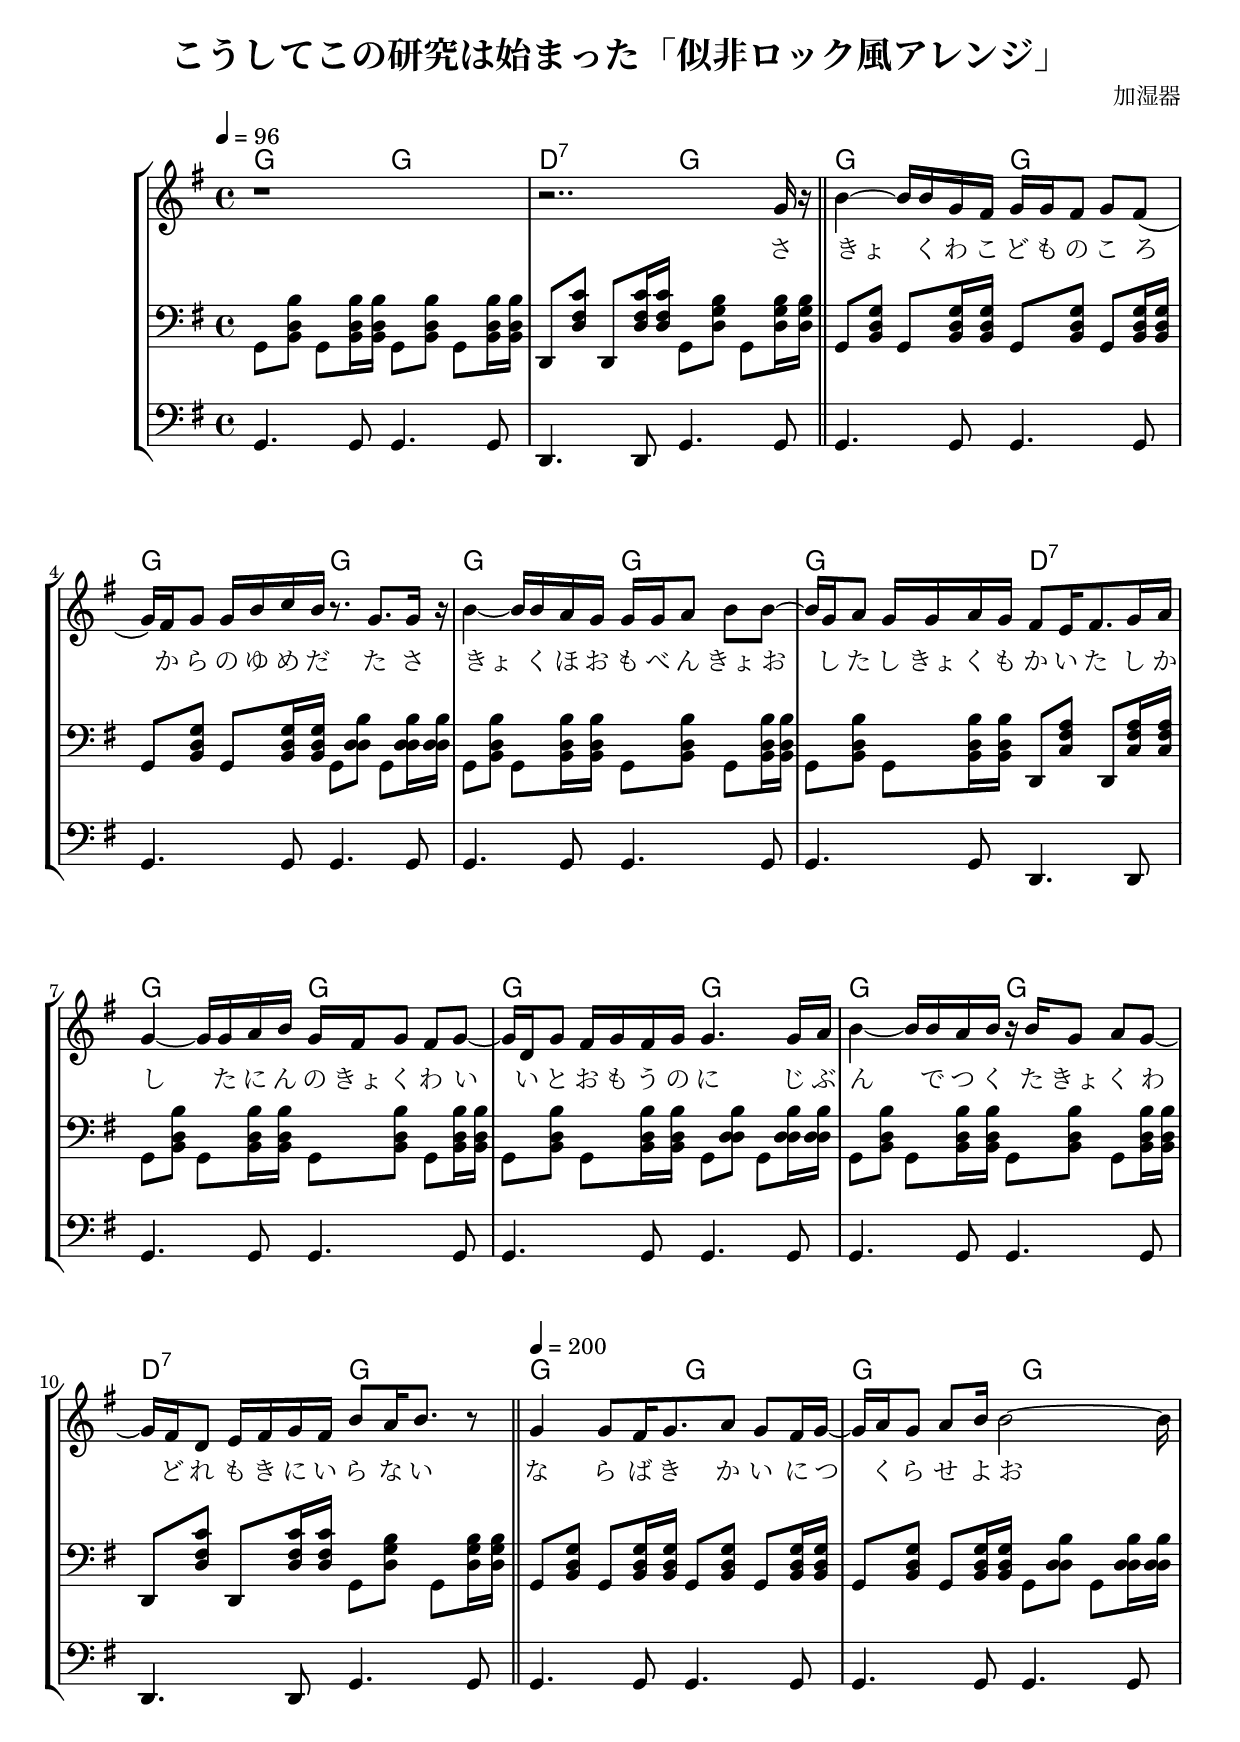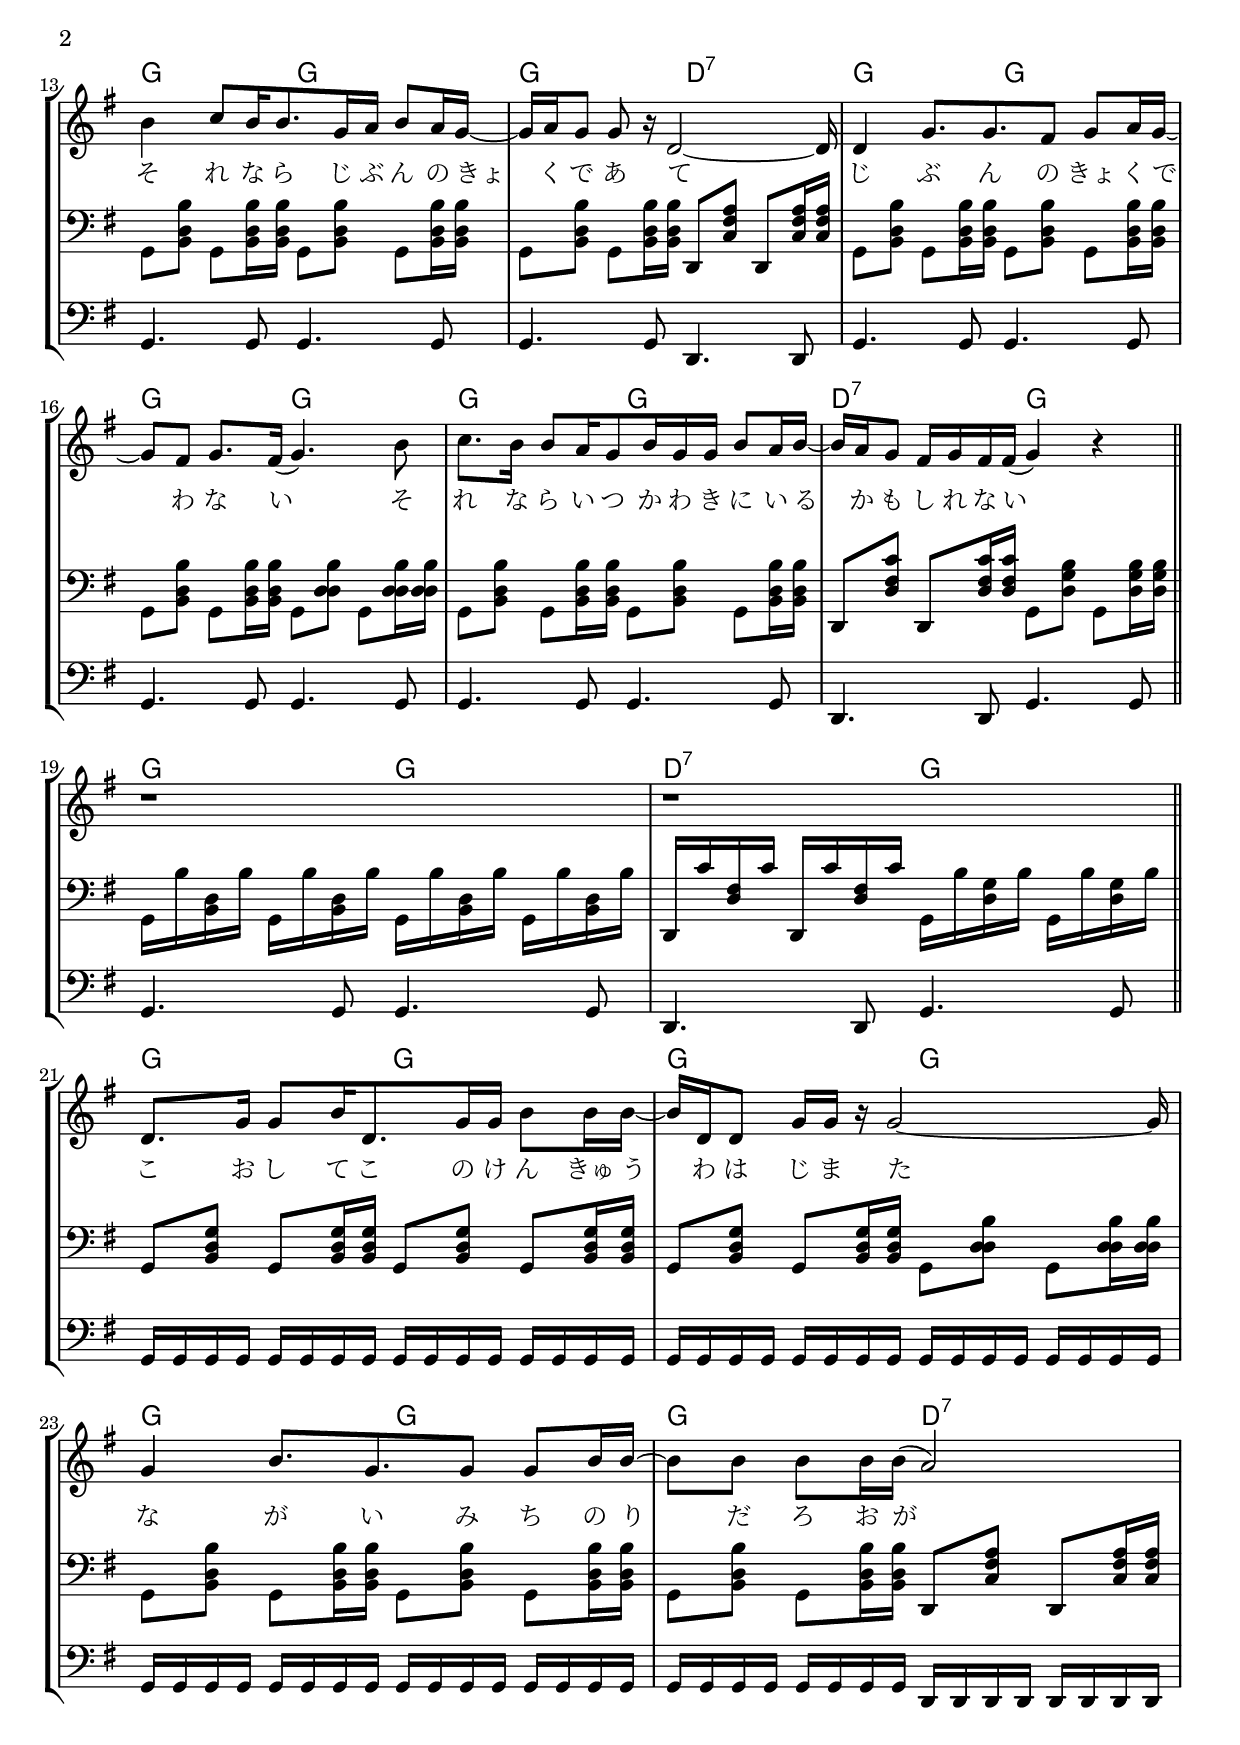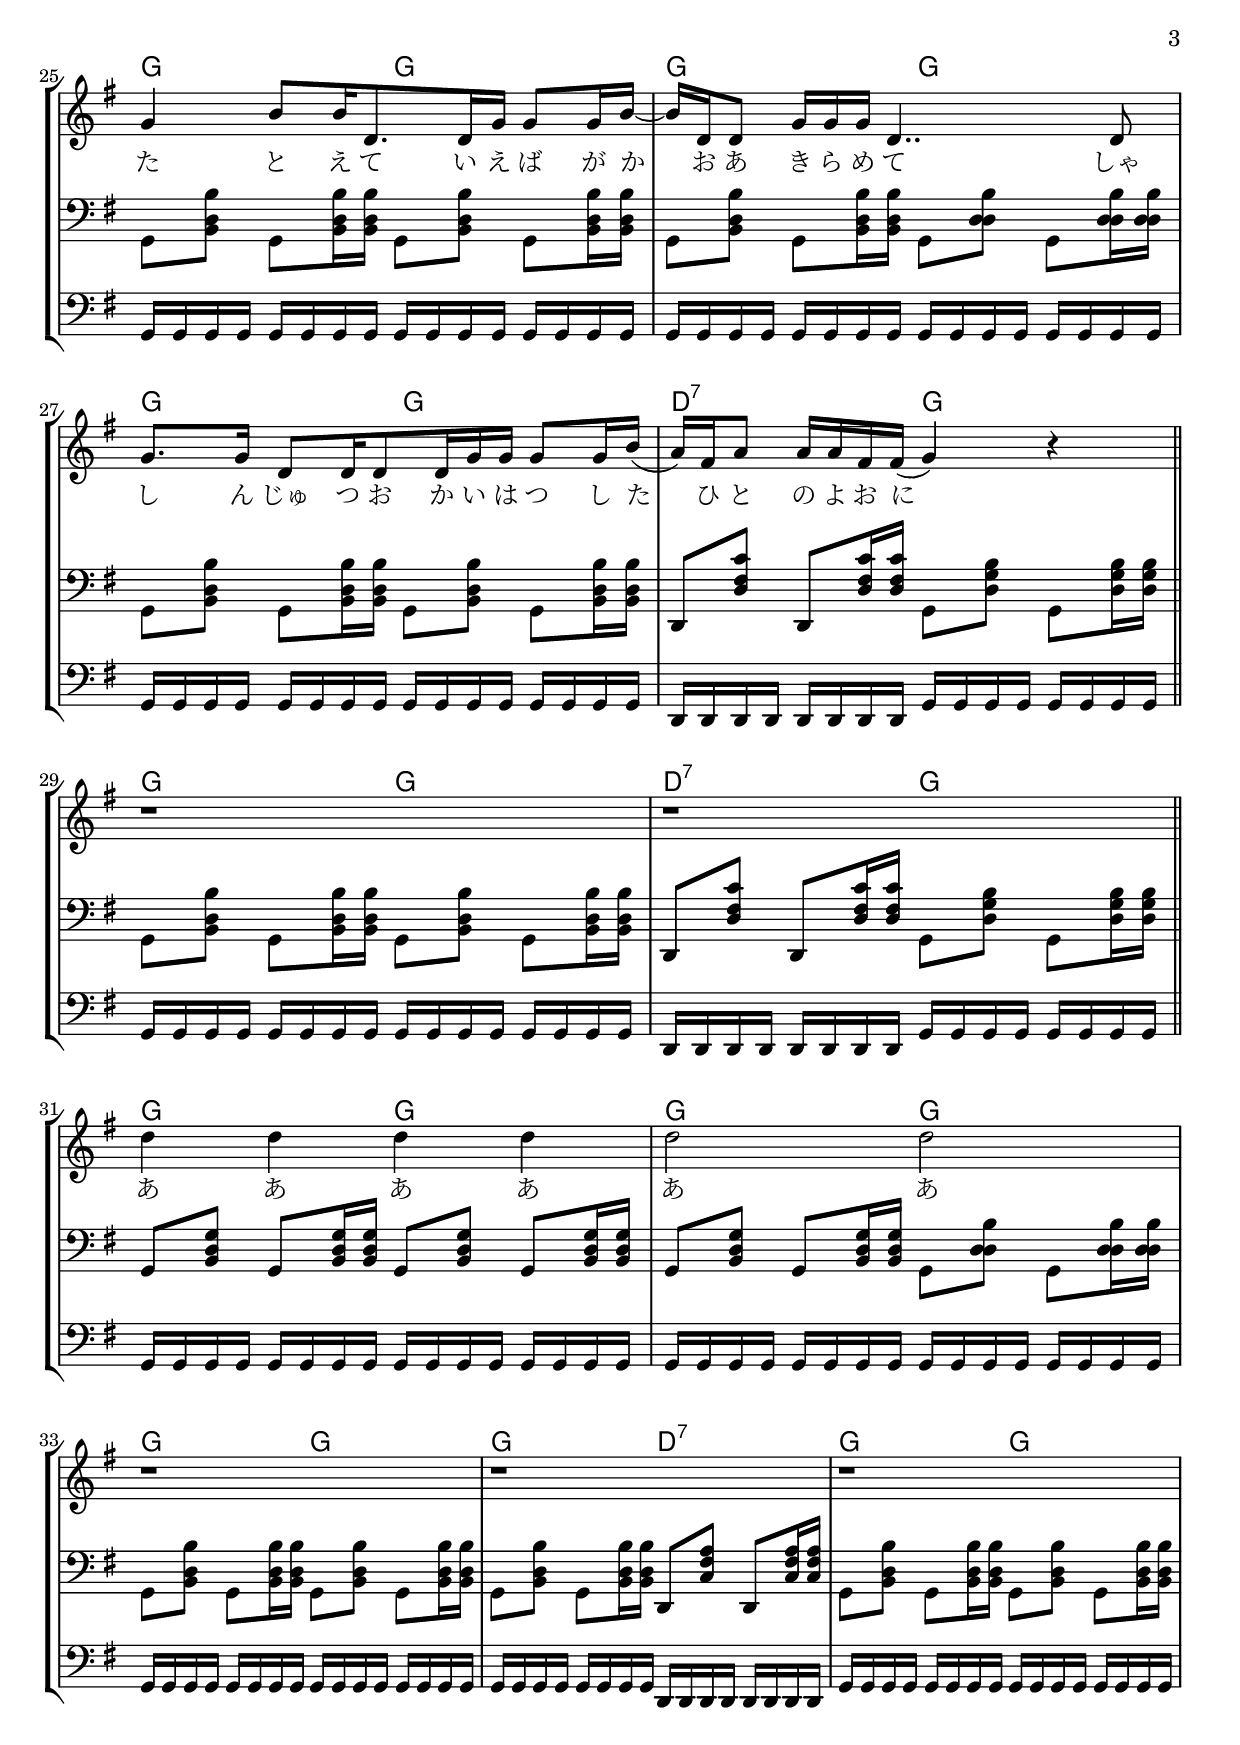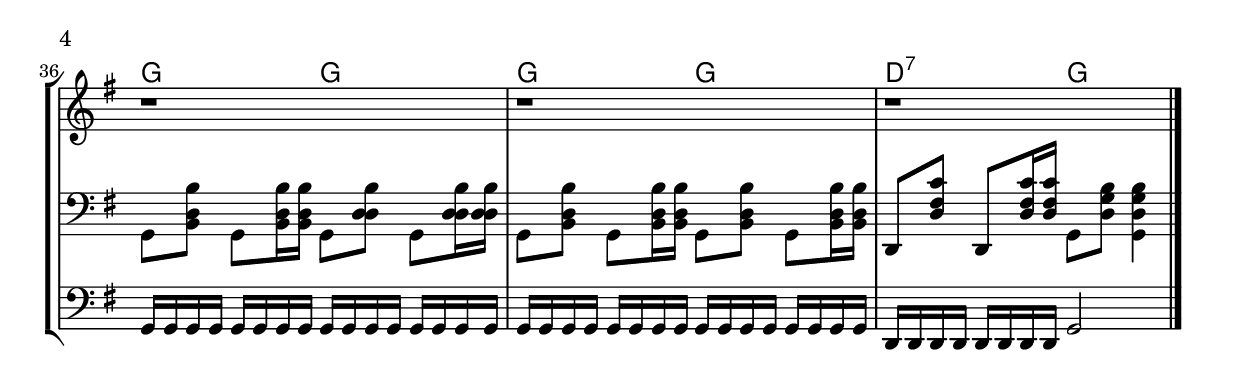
\version "2.12.1"

\header {
	title = \markup {こうしてこの研究は始まった「似非ロック風アレンジ」}
	composer = \markup \center-column {加湿器}
}

harmony = \chordmode {
	g2 g d:7 g 

	g g g g g g g d:7 g g g g g g d:7 g 

	g g g g g g g d:7 g g g g g g d:7 g 

	g g d:7 g 

	g g g g g g g d:7 g g g g g g d:7 g 

	g g d:7 g 

	g g g g g g g d:7 g g g g g g d:7 g 
}

melody = {
	\key g \major
	\tempo 4 = 96
	r1 | r2.. 
	\set Staff.midiInstrument = #"mmi0.38"
	g'16  r16 
	b'4~b'16  b'16  g'16  fis'16  g'16  g'16  fis'8  g'8  fis'8 
	(g'16)  fis'16  g'8  g'16  b'16  c''16  b'16  r8.  g'8.  g'16  r16 
	b'4~b'16  b'16  a'16  g'16  g'16  g'16  a'8  b'8  b'8~ 
	b'16  g'16  a'8  g'16  g'16  a'16  g'16  fis'8  e'16  fis'8.  g'16  a'16 
	g'4~g'16  g'16  a'16  b'16  g'16  fis'16  g'8  fis'8  g'8~ 
	g'16  d'16  g'8  fis'16  g'16  fis'16  g'16  g'4.  g'16  a'16 
	b'4~b'16  b'16  a'16  b'16  r16  b'16  g'8  a'8  g'8~ 
	g'16  fis'16  d'8  e'16  fis'16  g'16  fis'16  b'8  a'16  b'8.  	r8 	\set Staff.midiInstrument = #"mmi0.38"
		\tempo 4 = 200
 g'4  g'8  fis'16  g'8.  a'8  g'8  fis'16  g'16~ 
	g'16  a'16  g'8  a'8  b'16  b'2~b'16 
	b'4  c''8  b'16  b'8.  g'16  a'16  b'8  a'16  g'16~ 
	g'16  a'16  g'8  g'8  r16  d'2~d'16 
	d'4  g'8.  g'8.  fis'8  g'8  a'16  g'16~ 
	g'8  fis'8  g'8.  fis'16  (g'4.)  b'8 
	c''8.  b'16  b'8  a'16  g'8  b'16  g'16  g'16  b'8  a'16  b'16~ 
	b'16  a'16  g'8  fis'16  g'16  fis'16  fis'16  (g'4)  	r4 	r1 | r1   
	\set Staff.midiInstrument = #"mmi0.38"
	 d'8.  g'16  g'8  b'16  d'8.  g'16  g'16  b'8  b'16  b'16~ 
	b'16  d'16  d'8  g'16  g'16  r16  g'2~g'16 
	g'4  b'8.  g'8.  g'8  g'8  b'16  b'16~ 
	b'8  b'8  b'8  b'16  b'16  (a'2) 
	g'4  b'8  b'16  d'8.  d'16  g'16  g'8  g'16  b'16~ 
	b'16  d'16  d'8  g'16  g'16  g'16  d'4..  d'8 
	g'8.  g'16  d'8  d'16  d'8  d'16  g'16  g'16  g'8  g'16  b'16 
	(a'16)  fis'16  a'8  a'16  a'16  fis'16  fis'16  (g'4)  	r4 	r1 | r1   
	\set Staff.midiInstrument = #"mmi0.38"
	 d''4  d''4  d''4  d''4 
	d''2  d''2
	r1 r1 r1 r1 r1 r1 	\bar "|."
}

words = \lyricmode {
	
	さ  きょ  く  わ  こ  ど  も  の  こ  ろ  か  ら  の  ゆ  め  だ  た  さ  きょ  く  ほ  お  も  べ  ん  きょ  お  し  た  し  きょ  く  も  か  い  た  し  か  し  た  に  ん  の  きょ  く  わ  い  い  と  お  も  う  の  に  じ  ぶ  ん  で  つ  く  た  きょ  く  わ  ど  れ  も  き  に  い  ら  な  い  
	な  ら  ば  き  か  い  に  つ  く  ら  せ  よ  お  そ  れ  な  ら  じ  ぶ  ん  の  きょ  く  で  あ  て  じ  ぶ  ん  の  きょ  く  で  わ  な  い  そ  れ  な  ら  い  つ  か  わ  き  に  い  る  か  も  し  れ  な  い  
	
	こ  お  し  て  こ  の  け  ん  きゅ  う  わ  は  じ  ま  た  な  が  い  み  ち  の  り  だ  ろ  お  が  た  と  え  て  い  え  ば  が  か  お  あ  き  ら  め  て  しゃ  し  ん  じゅ  つ  お  か  い  は  つ  し  た  ひ  と  の  よ  お  に  
	
	あ  あ  あ  あ  あ  あ  
}

tempochange = {
	\tempo 4 = 96
	r1 | r1 \bar "||"
	\tempo 4 = 96
	r1 | r1 | r1 | r1 | r1 | r1 | r1 | r1 \bar "||"
	\tempo 4 = 200
	r1 | r1 | r1 | r1 | r1 | r1 | r1 | r1 \bar "||"
	\tempo 4 = 200
	r1 | r1 \bar "||"
	\tempo 4 = 200
	r1 | r1 | r1 | r1 | r1 | r1 | r1 | r1 \bar "||"
	\tempo 4 = 200
	r1 | r1 \bar "||"
	\tempo 4 = 200
	r1 | r1 | r1 | r1 | r1 | r1 | r1 | r1 \bar "|."
}

mainacc = {
	\clef bass
	\set Staff.midiInstrument = #"Overdriven Guitar"
	\key g \major
	\tempo 4 = 96
	g,8 <b, d b> g, <b, d b>16 <b, d b>
	g,8 <b, d b> g, <b, d b>16 <b, d b>
	d,8 <d fis c'> d, <d fis c'>16 <d fis c'>
	g,8 <d g b> g, <d g b>16 <d g b>
	\bar "||"

	\set Staff.midiInstrument = #"Overdriven Guitar"
	g,8 <b, d g> g, <b, d g>16 <b, d g>
	g,8 <b, d g> g, <b, d g>16 <b, d g>
	g,8 <b, d g> g, <b, d g>16 <b, d g>
	g,8 <d d b> g, <d d b>16 <d d b>
	g,8 <b, d b> g, <b, d b>16 <b, d b>
	g,8 <b, d b> g, <b, d b>16 <b, d b>
	g,8 <b, d b> g, <b, d b>16 <b, d b>
	d,8 <c fis a> d, <c fis a>16 <c fis a>
	g,8 <b, d b> g, <b, d b>16 <b, d b>
	g,8 <b, d b> g, <b, d b>16 <b, d b>
	g,8 <b, d b> g, <b, d b>16 <b, d b>
	g,8 <d d b> g, <d d b>16 <d d b>
	g,8 <b, d b> g, <b, d b>16 <b, d b>
	g,8 <b, d b> g, <b, d b>16 <b, d b>
	d,8 <d fis c'> d, <d fis c'>16 <d fis c'>
	g,8 <d g b> g, <d g b>16 <d g b>
	\bar "||"

	\set Staff.midiInstrument = #"Distorted Guitar"
	\tempo 4 = 200
	g,8 <b, d g> g, <b, d g>16 <b, d g>
	g,8 <b, d g> g, <b, d g>16 <b, d g>
	g,8 <b, d g> g, <b, d g>16 <b, d g>
	g,8 <d d b> g, <d d b>16 <d d b>
	g,8 <b, d b> g, <b, d b>16 <b, d b>
	g,8 <b, d b> g, <b, d b>16 <b, d b>
	g,8 <b, d b> g, <b, d b>16 <b, d b>
	d,8 <c fis a> d, <c fis a>16 <c fis a>
	g,8 <b, d b> g, <b, d b>16 <b, d b>
	g,8 <b, d b> g, <b, d b>16 <b, d b>
	g,8 <b, d b> g, <b, d b>16 <b, d b>
	g,8 <d d b> g, <d d b>16 <d d b>
	g,8 <b, d b> g, <b, d b>16 <b, d b>
	g,8 <b, d b> g, <b, d b>16 <b, d b>
	d,8 <d fis c'> d, <d fis c'>16 <d fis c'>
	g,8 <d g b> g, <d g b>16 <d g b>
	\bar "||"

	\set Staff.midiInstrument = #"Distorted Guitar"
	g,16 b <b, d> b g, b <b, d> b
	g,16 b <b, d> b g, b <b, d> b
	d,16 c' <d fis> c' d, c' <d fis> c'
	g,16 b <d g> b g, b <d g> b
	\bar "||"

	\set Staff.midiInstrument = #"Distorted Guitar"
	g,8 <b, d g> g, <b, d g>16 <b, d g>
	g,8 <b, d g> g, <b, d g>16 <b, d g>
	g,8 <b, d g> g, <b, d g>16 <b, d g>
	g,8 <d d b> g, <d d b>16 <d d b>
	g,8 <b, d b> g, <b, d b>16 <b, d b>
	g,8 <b, d b> g, <b, d b>16 <b, d b>
	g,8 <b, d b> g, <b, d b>16 <b, d b>
	d,8 <c fis a> d, <c fis a>16 <c fis a>
	g,8 <b, d b> g, <b, d b>16 <b, d b>
	g,8 <b, d b> g, <b, d b>16 <b, d b>
	g,8 <b, d b> g, <b, d b>16 <b, d b>
	g,8 <d d b> g, <d d b>16 <d d b>
	g,8 <b, d b> g, <b, d b>16 <b, d b>
	g,8 <b, d b> g, <b, d b>16 <b, d b>
	d,8 <d fis c'> d, <d fis c'>16 <d fis c'>
	g,8 <d g b> g, <d g b>16 <d g b>
	\bar "||"

	\set Staff.midiInstrument = #"Distorted Guitar"
	g,8 <b, d b> g, <b, d b>16 <b, d b>
	g,8 <b, d b> g, <b, d b>16 <b, d b>
	d,8 <d fis c'> d, <d fis c'>16 <d fis c'>
	g,8 <d g b> g, <d g b>16 <d g b>
	\bar "||"

	\set Staff.midiInstrument = #"Distorted Guitar"
	g,8 <b, d g> g, <b, d g>16 <b, d g>
	g,8 <b, d g> g, <b, d g>16 <b, d g>
	g,8 <b, d g> g, <b, d g>16 <b, d g>
	g,8 <d d b> g, <d d b>16 <d d b>
	g,8 <b, d b> g, <b, d b>16 <b, d b>
	g,8 <b, d b> g, <b, d b>16 <b, d b>
	g,8 <b, d b> g, <b, d b>16 <b, d b>
	d,8 <c fis a> d, <c fis a>16 <c fis a>
	g,8 <b, d b> g, <b, d b>16 <b, d b>
	g,8 <b, d b> g, <b, d b>16 <b, d b>
	g,8 <b, d b> g, <b, d b>16 <b, d b>
	g,8 <d d b> g, <d d b>16 <d d b>
	g,8 <b, d b> g, <b, d b>16 <b, d b>
	g,8 <b, d b> g, <b, d b>16 <b, d b>
	d,8 <d fis c'> d, <d fis c'>16 <d fis c'>
	g,8 <d g b>8 <g, d g b>4
	\bar "|."
}

subacc = {
	\clef bass
	\set Staff.midiInstrument = #"Electric Bass (pick)"
	\key g \major
	\tempo 4 = 96
	g,4.g,8
	g,4.g,8
	d,4.d,8
	g,4.g,8
	\bar "||"

	\set Staff.midiInstrument = #"Electric Bass (pick)"
	g,4.g,8
	g,4.g,8
	g,4.g,8
	g,4.g,8
	g,4.g,8
	g,4.g,8
	g,4.g,8
	d,4.d,8
	g,4.g,8
	g,4.g,8
	g,4.g,8
	g,4.g,8
	g,4.g,8
	g,4.g,8
	d,4.d,8
	g,4.g,8
	\bar "||"

	\set Staff.midiInstrument = #"Electric Bass (pick)"
	\tempo 4 = 200
	g,4.g,8
	g,4.g,8
	g,4.g,8
	g,4.g,8
	g,4.g,8
	g,4.g,8
	g,4.g,8
	d,4.d,8
	g,4.g,8
	g,4.g,8
	g,4.g,8
	g,4.g,8
	g,4.g,8
	g,4.g,8
	d,4.d,8
	g,4.g,8
	\bar "||"

	\set Staff.midiInstrument = #"Electric Bass (pick)"
	g,4.g,8
	g,4.g,8
	d,4.d,8
	g,4.g,8
	\bar "||"

	\set Staff.midiInstrument = #"Electric Bass (pick)"
	g,16 g,16 g,16 g,16 g,16 g,16 g,16 g,16
	g,16 g,16 g,16 g,16 g,16 g,16 g,16 g,16
	g,16 g,16 g,16 g,16 g,16 g,16 g,16 g,16
	g,16 g,16 g,16 g,16 g,16 g,16 g,16 g,16
	g,16 g,16 g,16 g,16 g,16 g,16 g,16 g,16
	g,16 g,16 g,16 g,16 g,16 g,16 g,16 g,16
	g,16 g,16 g,16 g,16 g,16 g,16 g,16 g,16
	d,16 d,16 d,16 d,16 d,16 d,16 d,16 d,16
	g,16 g,16 g,16 g,16 g,16 g,16 g,16 g,16
	g,16 g,16 g,16 g,16 g,16 g,16 g,16 g,16
	g,16 g,16 g,16 g,16 g,16 g,16 g,16 g,16
	g,16 g,16 g,16 g,16 g,16 g,16 g,16 g,16
	g,16 g,16 g,16 g,16 g,16 g,16 g,16 g,16
	g,16 g,16 g,16 g,16 g,16 g,16 g,16 g,16
	d,16 d,16 d,16 d,16 d,16 d,16 d,16 d,16
	g,16 g,16 g,16 g,16 g,16 g,16 g,16 g,16
	\bar "||"

	\set Staff.midiInstrument = #"Electric Bass (pick)"
	g,16 g,16 g,16 g,16 g,16 g,16 g,16 g,16
	g,16 g,16 g,16 g,16 g,16 g,16 g,16 g,16
	d,16 d,16 d,16 d,16 d,16 d,16 d,16 d,16
	g,16 g,16 g,16 g,16 g,16 g,16 g,16 g,16
	\bar "||"

	\set Staff.midiInstrument = #"Electric Bass (pick)"
	g,16 g,16 g,16 g,16 g,16 g,16 g,16 g,16
	g,16 g,16 g,16 g,16 g,16 g,16 g,16 g,16
	g,16 g,16 g,16 g,16 g,16 g,16 g,16 g,16
	g,16 g,16 g,16 g,16 g,16 g,16 g,16 g,16
	g,16 g,16 g,16 g,16 g,16 g,16 g,16 g,16
	g,16 g,16 g,16 g,16 g,16 g,16 g,16 g,16
	g,16 g,16 g,16 g,16 g,16 g,16 g,16 g,16
	d,16 d,16 d,16 d,16 d,16 d,16 d,16 d,16
	g,16 g,16 g,16 g,16 g,16 g,16 g,16 g,16
	g,16 g,16 g,16 g,16 g,16 g,16 g,16 g,16
	g,16 g,16 g,16 g,16 g,16 g,16 g,16 g,16
	g,16 g,16 g,16 g,16 g,16 g,16 g,16 g,16
	g,16 g,16 g,16 g,16 g,16 g,16 g,16 g,16
	g,16 g,16 g,16 g,16 g,16 g,16 g,16 g,16
	d,16 d,16 d,16 d,16 d,16 d,16 d,16 d,16
	g,2
	\bar "|."
}

percA = {
	\drummode {
	cymc1  |r1  \bar "||"
	r1  |hh4 hh4 hh4 hh4  |r1  |hh4 hh4 hh4 hh4  |r1  |hh4 hh4 hh4 hh4  |r1  |hh4 hh4 hh2  \bar "||"
	r1  |hh4 hh4 hh4 hh4  |r1  |hh4 hh4 hh4 hh4  |r1  |hh4 hh4 hh4 hh4  |r1  |hh4 hh4 hh2  \bar "||"
	r4 hh4 hh4 hh4  |hh4 hh4 hh4 hh4  \bar "||"
	cymc1  |r1  |r1  |r1  |cymc1  |r1  |r1  |r1  \bar "||"
	cymc1  |r1  \bar "||"
	cymc1  |r1  |r1  |r1  |cymc1  |r1  |r1  |r1  \bar "|."
	}
}

percB = {
	\drummode {
	r8 hho8 hho8 hho8 hho8 hho8 hho8 hho8  |hho8 hho8 hho8 hho8 hho8 hho8 hho8 hho8  \bar "||"
	sn4 sn4 sn4 sn4  |r4 sn2 sn8. sn16  |sn4 sn4 sn4 sn4  |r4 sn2 sn8. sn16  |sn4 sn4 sn4 sn4  |r4 sn2 sn8. sn16  |sn4 sn4 sn4 sn4  |r4 sn4 r16 sn16 sn16 sn16 sn16 sn16 sn16 sn16  \bar "||"
	sn4 sn4 sn4 sn4  |r4 sn2 sn8. sn16  |sn4 sn4 sn4 sn4  |r4 sn2 sn8. sn16  |sn4 sn4 sn4 sn4  |r4 sn2 sn8. sn16  |sn4 sn4 sn4 sn4  |r4 sn4 r16 sn16 sn16 sn16 sn16 sn16 sn16 sn16  \bar "||"
	r8 hhp4 hhp4 hhp4 hhp8  |r8 hhp4 hhp2 r8  \bar "||"
	r8 hho8 hho8 hho8 hho8 hho8 hho8 hho8  |hho8 hho8 hho8 hho8 hho8 hho8 hho8 hho8  |hho8 hho8 hho8 hho8 hho8 hho8 hho8 hho8  |hho8 hho8 hho8 hho8 hho8 hho4.  |r8 hho8 hho8 hho8 hho8 hho8 hho8 hho8  |hho8 hho8 hho8 hho8 hho8 hho8 hho8 hho8  |hho8 hho8 hho8 hho8 hho8 hho8 hho8 hho8  |hho8 hho8 hho8 hho8 hho8 hho4.  \bar "||"
	r8 hho8 hho8 hho8 hho8 hho8 hho8 hho8  |hho8 hho8 hho8 hho8 hho8 hho8 hho8 hho8  \bar "||"
	r8 hho8 hho8 hho8 hho8 hho8 hho8 hho8  |hho8 hho8 hho8 hho8 hho8 hho8 hho8 hho8  |hho8 hho8 hho8 hho8 hho8 hho8 hho8 hho8  |hho8 hho8 hho8 hho8 hho8 hho4.  |r8 hho8 hho8 hho8 hho8 hho8 hho8 hho8  |hho8 hho8 hho8 hho8 hho8 hho8 hho8 hho8  |hho8 hho8 hho8 hho8 hho8 hho8 hho8 hho8  |hho8 hho8 hho8 hho8 hho8 hho4.  \bar "|."
	}
}

percC = {
	\drummode {
	r1  |r1  \bar "||"
	bd16 bd16 bd16 bd16 bd16 bd16 bd16 bd16 bd16 bd16 bd16 bd16 bd16 bd16 bd16 bd16  |bd8 bd8 bd8 bd8 bd8 bd8 bd8 bd8  |bd16 bd16 bd16 bd16 bd16 bd16 bd16 bd16 bd16 bd16 bd16 bd16 bd16 bd16 bd16 bd16  |bd8 bd8 bd8 bd8 bd8 bd8 bd8 bd8  |bd16 bd16 bd16 bd16 bd16 bd16 bd16 bd16 bd16 bd16 bd16 bd16 bd16 bd16 bd16 bd16  |bd8 bd8 bd8 bd8 bd8 bd8 bd8 bd8  |bd16 bd16 bd16 bd16 bd16 bd16 bd16 bd16 bd16 bd16 bd16 bd16 bd16 bd16 bd16 bd16  |bd8 bd8 bd8 bd8 bd8 bd8 bd8 bd8  \bar "||"
	bd16 bd16 bd16 bd16 bd16 bd16 bd16 bd16 bd16 bd16 bd16 bd16 bd16 bd16 bd16 bd16  |bd8 bd8 bd8 bd8 bd8 bd8 bd8 bd8  |bd16 bd16 bd16 bd16 bd16 bd16 bd16 bd16 bd16 bd16 bd16 bd16 bd16 bd16 bd16 bd16  |bd8 bd8 bd8 bd8 bd8 bd8 bd8 bd8  |bd16 bd16 bd16 bd16 bd16 bd16 bd16 bd16 bd16 bd16 bd16 bd16 bd16 bd16 bd16 bd16  |bd8 bd8 bd8 bd8 bd8 bd8 bd8 bd8  |bd16 bd16 bd16 bd16 bd16 bd16 bd16 bd16 bd16 bd16 bd16 bd16 bd16 bd16 bd16 bd16  |bd8 bd8 bd8 bd8 bd8 bd8 bd8 bd8  \bar "||"
	r4 sn2 sn4  |r4 sn4 r16 sn16 sn8. sn16 sn16 sn16  \bar "||"
	r1  |r1  |r1  |r2. hh4  |r1  |r1  |r1  |r2. hh4  \bar "||"
	r1  |r1  \bar "||"
	r1  |r1  |r1  |r2. hh4  |r1  |r1  |r1  |r2. hh4  \bar "|."
	}
}

percD = {
	\drummode {
	r8 sn4 sn4 sn4 sn8  |r8 sn4 sn4 sn4 sn8  \bar "||"
	r1  |r8 hho4 hho4 hho4 hho8  |r1  |r8 hho4 hho4 hho4 hho8  |r1  |r8 hho4 hho4 hho4 hho8  |r1  |r8 hho4 hho2 r8  \bar "||"
	r1  |r8 hho4 hho4 hho4 hho8  |r1  |r8 hho4 hho4 hho4 hho8  |r1  |r8 hho4 hho4 hho4 hho8  |r1  |r8 hho4 hho2 r8  \bar "||"
	bd2 bd8 bd16 bd4 r16  |bd4. bd8 bd4 bd4  \bar "||"
	r8 sn4 sn4 sn4 sn8  |r8 sn4 sn4 sn4 sn8  |r8 sn4 sn4 sn4 sn8  |r8 sn4 sn4 sn8. sn16 sn16 sn16  |r8 sn4 sn4 sn4 sn8  |r8 sn4 sn4 sn4 sn8  |r8 sn4 sn4 sn4 sn8  |r8 sn4 sn4 sn8. sn16 sn16 sn16  \bar "||"
	r8 sn4 sn4 sn4 sn8  |r8 sn4 sn4 sn4 sn8  \bar "||"
	r8 sn4 sn4 sn4 sn8  |r8 sn4 sn4 sn4 sn8  |r8 sn4 sn4 sn4 sn8  |r8 sn4 sn4 sn8. sn16 sn16 sn16  |r8 sn4 sn4 sn4 sn8  |r8 sn4 sn4 sn4 sn8  |r8 sn4 sn4 sn4 sn8  |r8 sn4 sn4 sn8. sn16 sn16 sn16  \bar "|."
	}
}

percE = {
	\drummode {
	bd4 bd16 bd8. bd8. bd8 bd8.  |bd4 bd16 bd8. bd16 bd8 bd8 bd8.  \bar "||"
	cymc4 cymc4 cymc4 cymc4  |r1 |cymc4 cymc4 cymc4 cymc4  |r1 |cymc4 cymc4 cymc4 cymc4  |r1 |cymc4 cymc4 cymc4 cymc4  |r1 \bar "||"
	cymc4 cymc4 cymc4 cymc4  |r1 |cymc4 cymc4 cymc4 cymc4  |r1 |cymc4 cymc4 cymc4 cymc4  |r1 |cymc4 cymc4 cymc4 cymc4  |r1 \bar "||"
	cymc1  |r1 \bar "||"
	bd4 bd16 bd8. bd8. bd8 bd8.  |bd4 bd16 bd8. bd16 bd8 bd8 bd8.  |bd4 bd16 bd8. bd8. bd8 bd8.  |bd4 bd16 bd8. bd16 bd8. bd4  |bd4 bd16 bd8. bd8. bd8 bd8.  |bd4 bd16 bd8. bd16 bd8 bd8 bd8.  |bd4 bd16 bd8. bd8. bd8 bd8.  |bd4 bd16 bd8. bd16 bd8. bd4  \bar "||"
	bd4 bd16 bd8. bd8. bd8 bd8.  |bd4 bd16 bd8. bd16 bd8 bd8 bd8.  \bar "||"
	bd4 bd16 bd8. bd8. bd8 bd8.  |bd4 bd16 bd8. bd16 bd8 bd8 bd8.  |bd4 bd16 bd8. bd8. bd8 bd8.  |bd4 bd16 bd8. bd16 bd8. bd4  |bd4 bd16 bd8. bd8. bd8 bd8.  |bd4 bd16 bd8. bd16 bd8 bd8 bd8.  |bd4 bd16 bd8. bd8. bd8 bd8.  |bd4 bd16 bd8. bd16 bd8. bd4  \bar "|."
	}
}

percF = {
	\drummode {
	r1 | r1 \bar "||"
	r8 tommh2 tommh8. tommh16 tommh8  |r1 |r8 tommh2 tommh8. tommh16 tommh8  |r1 |r8 tommh2 tommh8. tommh16 tommh8  |r1 |r8 tommh2 tommh8. tommh16 tommh8  |r1 \bar "||"
	r8 tommh2 tommh8. tommh16 tommh8  |r1 |r8 tommh2 tommh8. tommh16 tommh8  |r1 |r8 tommh2 tommh8. tommh16 tommh8  |r1 |r8 tommh2 tommh8. tommh16 tommh8  |r1 \bar "||"
	r1 | r1 \bar "||"
	r1 | r1 | r1 | r1 | r1 | r1 | r1 | r1 \bar "||"
	r1 | r1 \bar "||"
	r1 | r1 | r1 | r1 | r1 | r1 | r1 | r1 \bar "|."
	}
}

percG = {
	\drummode {
	r1 | r1 \bar "||"
	r4. toml16 toml2 toml16  |r1 |r4. toml16 toml2 toml16  |r1 |r4. toml16 toml2 toml16  |r1 |r4. toml16 toml2 toml16  |r1 \bar "||"
	r4. toml16 toml2 toml16  |r1 |r4. toml16 toml2 toml16  |r1 |r4. toml16 toml2 toml16  |r1 |r4. toml16 toml2 toml16  |r1 \bar "||"
	r1 | r1 \bar "||"
	r1 | r1 | r1 | r1 | r1 | r1 | r1 | r1 \bar "||"
	r1 | r1 \bar "||"
	r1 | r1 | r1 | r1 | r1 | r1 | r1 | r1 \bar "|."
	}
}

\score {
	<<
		\new StaffGroup <<
			\new ChordNames {\harmony}
			\new Voice = "melody" {\melody}
			\new Lyrics \lyricsto "melody" \words
			\new Staff = "mainacc" {\mainacc}
			\new Staff = "subacc" {\subacc}
		>>
	>>
	\layout { }
}
